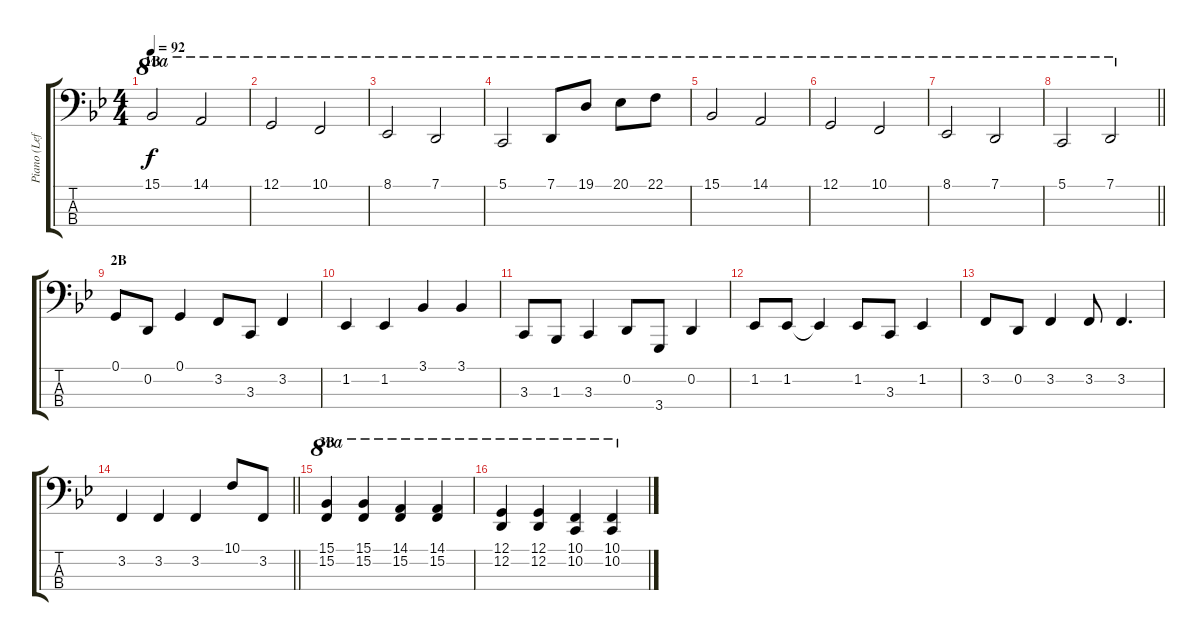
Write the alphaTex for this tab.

\track ("Piano (Left Hand)" "Piano (Lef") {instrument acousticgrandpiano}
\staff {score tabs}
\tuning (G2 D2 A1 E1) {hide}
\ts (4 4)
\section ("" "1B")
\tempo 92
\clef f4
\ks bb
15.1.2{ot 8va dy f} 14.1.2{ot 8va} |
12.1.2{ot 8va} 10.1.2{ot 8va} |
8.1.2{ot 8va} 7.1.2{ot 8va} |
5.1.2{ot 8va} 7.1.8{ot 8va} 19.1.8{ot 8va} 20.1.8{ot 8va} 22.1.8{ot 8va} |
15.1.2{ot 8va} 14.1.2{ot 8va} |
12.1.2{ot 8va} 10.1.2{ot 8va} |
8.1.2{ot 8va} 7.1.2{ot 8va} |
\barLineRight lightlight
5.1.2{ot 8va} 7.1.2{ot 8va} |
\section ("" "2B")
0.1.8 0.2.8 0.1.4 3.2.8 3.3.8 3.2.4 |
1.2.4 1.2.4 3.1.4 3.1.4 |
3.3.8 1.3.8 3.3.4 0.2.8 3.4.8 0.2.4 |
1.2.8 1.2.8 1.2{t}.4 1.2.8 3.3.8 1.2.4 |
3.2.8 0.2.8 3.2.4 3.2.8 3.2.4{d} |
\barLineRight lightlight
3.2.4 3.2.4 3.2.4 10.1.8 3.2.8 |
\section ("" "3B")
(15.1 15.2).4{ot 8va} (15.1 15.2).4{ot 8va} (14.1 15.2).4{ot 8va} (14.1 15.2).4{ot 8va} |
(12.1 12.2).4{ot 8va} (12.1 12.2).4{ot 8va} (10.1 10.2).4{ot 8va} (10.1 10.2).4{ot 8va}
